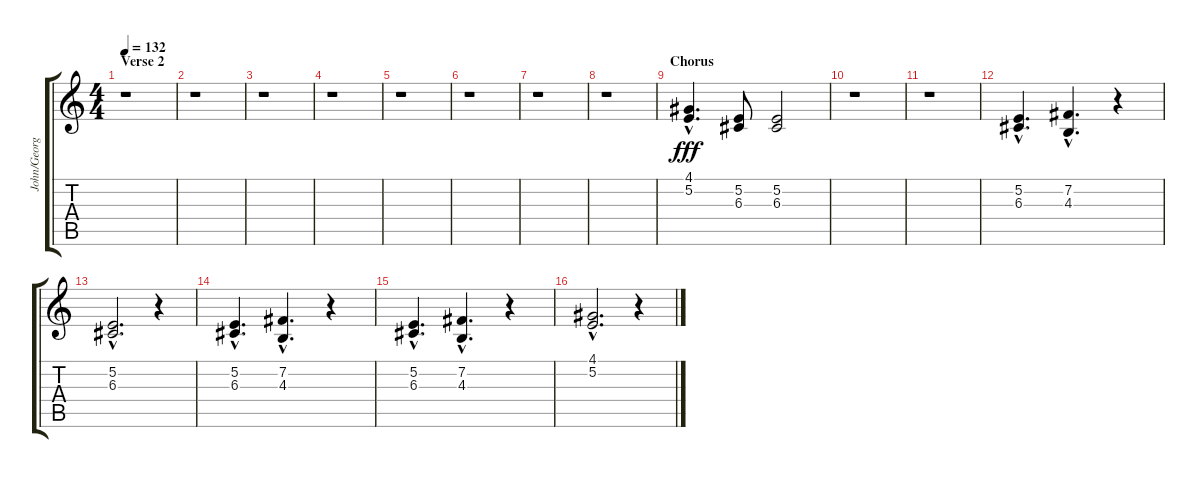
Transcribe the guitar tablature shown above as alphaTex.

\track ("John/George" "John/Georg") {instrument choiraahs}
\staff {score tabs}
\tuning (E4 B3 G3 D3 A2 E2) {hide}
\ts (4 4)
\section ("" "Verse 2")
\tempo 132
\clef g2
\ks c
r.1{dy fff} |
r.1 |
r.1 |
r.1 |
r.1 |
r.1 |
r.1 |
r.1 |
\section ("" "Chorus")
(4.1{hac} 5.2{hac}).4{d} (5.2 6.3).8 (5.2 6.3).2 |
r.1 |
r.1 |
(5.2{hac} 6.3{hac}).4{d} (7.2{hac} 4.3{hac}).4{d} r.4 |
(5.2{hac} 6.3{hac}).2{d} r.4 |
(5.2{hac} 6.3{hac}).4{d} (7.2{hac} 4.3{hac}).4{d} r.4 |
(5.2{hac} 6.3{hac}).4{d} (7.2{hac} 4.3{hac}).4{d} r.4 |
(4.1{hac} 5.2{hac}).2{d} r.4
